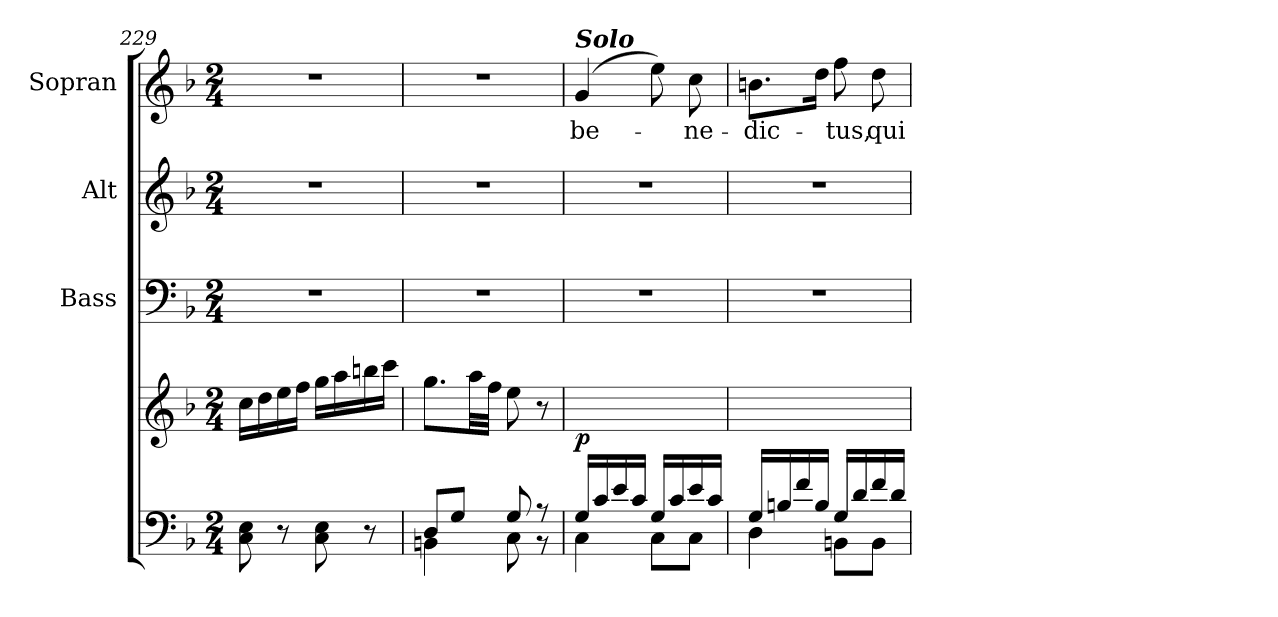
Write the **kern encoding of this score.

**kern	**kern	**dynam	**kern	**kern	**kern	**text
*part4	*part4	*part4	*part3	*part2	*part1	*part1
*staff5	*staff4	*staff4/5	*staff3	*staff2	*staff1	*staff1
*	*	*	*I"Bass	*I"Alt	*I"Sopran	*
*	*	*	*I'B.	*I'A.	*I'S.	*
*clefF4	*clefG2	*	*clefF4	*clefG2	*clefG2	*
*k[b-]	*k[b-]	*	*k[b-]	*k[b-]	*k[b-]	*
*F:	*F:	*	*F:	*F:	*F:	*
*M2/4	*M2/4	*	*M2/4	*M2/4	*M2/4	*
=229	=229	=229	=229	=229	=229	=229
8C\ 8E\	16cc\LL	.	2r	2r	2r	.
.	16dd\	.	.	.	.	.
8r	16ee\	.	.	.	.	.
.	16ff\JJ	.	.	.	.	.
8C\ 8E\	16gg\LL	.	.	.	.	.
.	16aa\	.	.	.	.	.
8r	16bbn\	.	.	.	.	.
.	16ccc\JJ	.	.	.	.	.
=230	=230	=230	=230	=230	=230	=230
*^	*	*	*	*	*	*
8D/L	4BBn\	8.gg\L	.	2r	2r	2r	.
8G/J	.	.	.	.	.	.	.
.	.	32aa\LL	.	.	.	.	.
.	.	32ff\JJJ	.	.	.	.	.
8G/	8C\	8ee\	.	.	.	.	.
8r	8r	8r	.	.	.	.	.
!!LO:LB:g=z
=231	=231	=231	=231	=231	=231	=231	=231
!	!	!	!	!	!	!LO:TX:a:Bi:t=Solo	!
!	!	!	!LO:DY:a=2	!	!	!	!LO:LY:b
16G/LL	4C\	2ryy	p	2r	2r	(4g/	be-
16c/	.	.	.	.	.	.	.
16e/	.	.	.	.	.	.	.
16c/JJ	.	.	.	.	.	.	.
16G/LL	8C\L	.	.	.	.	8ee\)	.
16c/	.	.	.	.	.	.	.
!	!	!	!	!	!	!	!LO:LY:b
16e/	8C\J	.	.	.	.	8cc\	-ne-
16c/JJ	.	.	.	.	.	.	.
=232	=232	=232	=232	=232	=232	=232	=232
!	!	!	!	!	!	!	!LO:LY:b
16G/LL	4D\	2ryy	.	2r	2r	8.bn\L	-dic-
16Bn/	.	.	.	.	.	.	.
16f/	.	.	.	.	.	.	.
16B/JJ	.	.	.	.	.	16dd\Jk	.
!	!	!	!	!	!	!	!LO:LY:b
16G/LL	8BBn\L	.	.	.	.	8ff\	-tus,
16d/	.	.	.	.	.	.	.
!	!	!	!	!	!	!	!LO:LY:b
16f/	8BB\J	.	.	.	.	8dd\	qui
16d/JJ	.	.	.	.	.	.	.
*v	*v	*	*	*	*	*	*
=	=	=	=	=	=	=
*-	*-	*-	*-	*-	*-	*-
